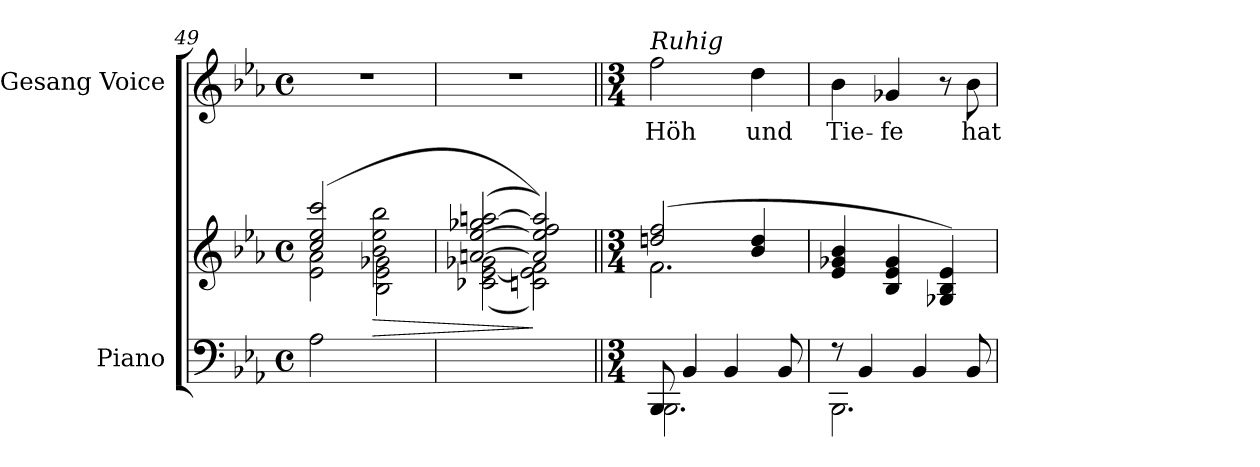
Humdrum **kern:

**kern	**kern	**dynam	**kern	**text
*part2	*part2	*part2	*part1	*part1
*staff3	*staff2	*staff2/3	*staff1	*staff1
*I"Piano	*	*	*I"Gesang Voice	*
*I'Pno	*	*	*	*
*clefF4	*clefG2	*	*clefG2	*
*k[b-e-a-]	*k[b-e-a-]	*	*k[b-e-a-]	*
*M4/4	*M4/4	*	*M4/4	*
*met(c)	*met(c)	*	*met(c)	*
=49	=49	=49	=49	=49
*	*^	*	*	*
*	*	*^	*	*	*
2A-\	(2cc/ 2ee-/ 2ccc/	2e-\ 2a-\	2ryy	.	1r	.
!	!	!	!	!LO:HP:b	!	!
2ryy	2b-\ 2ee-\ 2bb-\	2ryy	2B-\ 2e-\ 2g-X\	>	.	.
*	*	*v	*v	*	*	*
=50	=50	=50	=50	=50	=50
1ryy	([>2an/ [>2ee-/ 2gg-X/ [2aan/	(2c-X\ [<2e-\ 2g-X\	.	1r	.
.	2a/] 2ee-/] 2ff/ 2aa/]))	2cn\ 2e-\] 2f\)	]	.	.
=51||	=51||	=51||	=51||	=51||	=51||
*M3/4	*M3/4	*	*	*M3/4	*
!	!	!	!	!LO:TX:i:t=Ruhig	!
!LO:N:head=open	!	!	!	!	!
*^	*	*	*	*	*
8BBB-/	2.BBB-\	(2ddn/ 2ff/	2.f\	.	2ff\	Höh
4BB-/	.	.	.	.	.	.
4BB-/	.	.	.	.	.	.
.	.	4b-/ 4dd/	.	.	4dd\	und
8BB-/	.	.	.	.	.	.
*	*	*v	*v	*	*	*
=52	=52	=52	=52	=52	=52
8r	2.BBB-\	4e-/ 4g-X/ 4b-/	.	4b-\	Tie-
4BB-/	.	.	.	.	.
.	.	4B-/ 4e-/ 4g-/	.	4g-X/	-fe
4BB-/	.	.	.	.	.
.	.	4G-X/ 4B-/ 4e-/)	.	8r	.
8BB-/	.	.	.	8b-\	hat
*v	*v	*	*	*	*
=	=	=	=	=
*-	*-	*-	*-	*-
